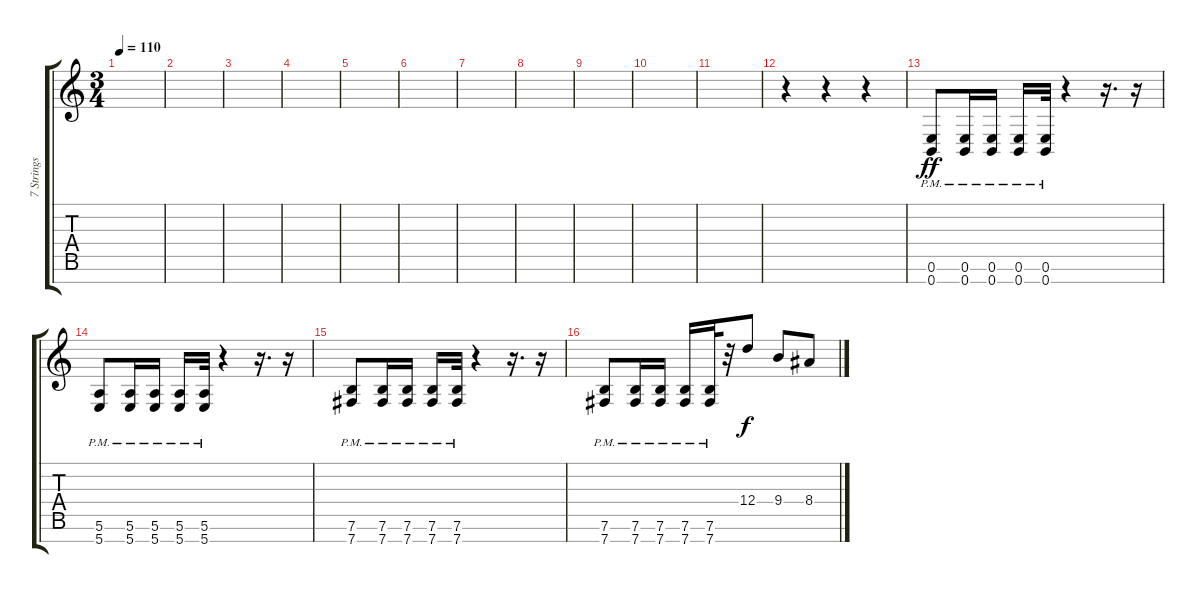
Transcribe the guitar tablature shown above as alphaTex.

\track ("7 Strings Electric Guitar StandardTuning" "7 Strings ") {instrument distortionguitar}
\staff {score tabs}
\tuning (E4 B3 G3 D3 A2 E2 B1) {hide}
\ts (3 4)
\tempo 110
\clef g2
\ks c
|
|
|
|
|
|
|
|
|
|
|
r.4 r.4 r.4 |
(0.6 0.7{pm}).8{dy ff} (0.6 0.7{pm}).16 (0.6 0.7{pm}).16 (0.6 0.7{pm}).16 (0.6 0.7{pm}).32 r.4 r.16{d} r.16 |
(5.6 5.7{pm}).8 (5.6 5.7{pm}).16 (5.6 5.7{pm}).16 (5.6 5.7{pm}).16 (5.6 5.7{pm}).32 r.4 r.16{d} r.16 |
(7.6 7.7{pm}).8 (7.6 7.7{pm}).16 (7.6 7.7{pm}).16 (7.6 7.7{pm}).16 (7.6 7.7{pm}).32 r.4 r.16{d} r.16 |
(7.6 7.7{pm}).8 (7.6 7.7{pm}).16 (7.6 7.7{pm}).16 (7.6 7.7{pm}).16 (7.6 7.7{pm}).32 r.32 12.4.8{dy f} 9.4.8 8.4.8
